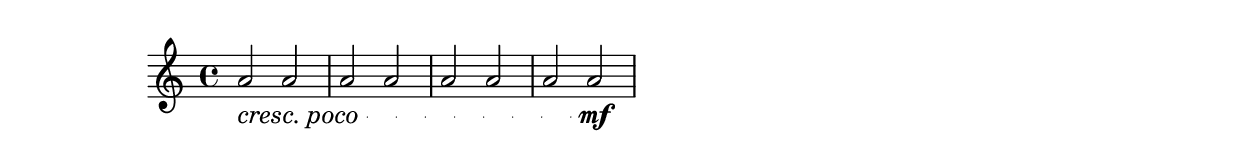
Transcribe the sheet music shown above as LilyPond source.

%% DO NOT EDIT this file manually; it is automatically
%% generated from LSR http://lsr.dsi.unimi.it
%% Make any changes in LSR itself, or in Documentation/snippets/new/ ,
%% and then run scripts/auxiliar/makelsr.py
%%
%% This file is in the public domain.
\version "2.14.2"

\header {
  lsrtags = "expressive-marks, tweaks-and-overrides"

%% Translation of GIT committish: b482c3e5b56c3841a88d957e0ca12964bd3e64fa
  texidoces = "
Se puede modificar el texto empleado para los crescendos y
decrescendos modificando las propiedades de contexto
@code{crescendoText} y @code{decrescendoText}.

El estilo de la línea de extensión se puede cambiar modificando la
propiedad @code{'style} de @code{DynamicTextSpanner}.  El valor
predeterminado es @code{'dashed-line} (línea discontinua), y entre
otros valores posibles se encuentran @code{'line} (línea),
@code{'dotted-line} (línea de puntos) y @code{'none} (nada):

"
  doctitlees = "Cambiar el texto y los estilos de objeto de extensión para las indicaciones dinámicas textuales"


%% Translation of GIT committish: 0a868be38a775ecb1ef935b079000cebbc64de40
texidocde = "
Der Text, der für Crescendo und Decrescendo gesetzt wird, kann geändert
werden, indem man die Eigenschaften @code{crescendoText} und
@code{decrescendoText} verändert.  Der Stil des Streckers kann auch
geändert werden, indem die @code{'style}-Eigenschaft des
@code{DynamicTextSpanner} beeinflusst wird.  Der Standardwert ist
@code{'hairpin}, andere Möglichkeiten sind @code{'line}, @code{'dashed-line}
und @code{'dotted-line}.
"
  doctitlede = "Text und Strecker-Stile für Dynamik-Texte ändern"

%% Translation of GIT committish: 3b125956b08d27ef39cd48bfa3a2f1e1bb2ae8b4
  texidocfr = "
Le texte par défaut des crescendos et decrescendos se change en
modifiant les propriétés de contexte @code{crescendoText} et
@code{decrescendoText}.  L'aspect de la ligne d'extension est fonction
de la propriété @code{'style} du @code{DynamicTextSpanner}.  Sa valeur
par défaut est @code{'hairpin}, mais d'autres valeurs sont disponibles,
comme @code{'line}, @code{'dashed-line} et @code{'dotted-line}.

"
  doctitlefr = "Modifidation du texte et de l'extension de nuances textuelles"


  texidoc = "
The text used for crescendos and decrescendos can be changed by
modifying the context properties @code{crescendoText} and
@code{decrescendoText}.

The style of the spanner line can be changed by modifying the
@code{'style} property of @code{DynamicTextSpanner}.  The default value
is @code{'dashed-line}, and other possible values include @code{'line},
@code{'dotted-line} and @code{'none}.

"
  doctitle = "Changing text and spanner styles for text dynamics"
} % begin verbatim


\relative c'' {
  \set crescendoText = \markup { \italic { cresc. poco } }
  \set crescendoSpanner = #'text
  \override DynamicTextSpanner #'style = #'dotted-line
  a2\< a
  a2 a
  a2 a
  a2 a\mf
}
